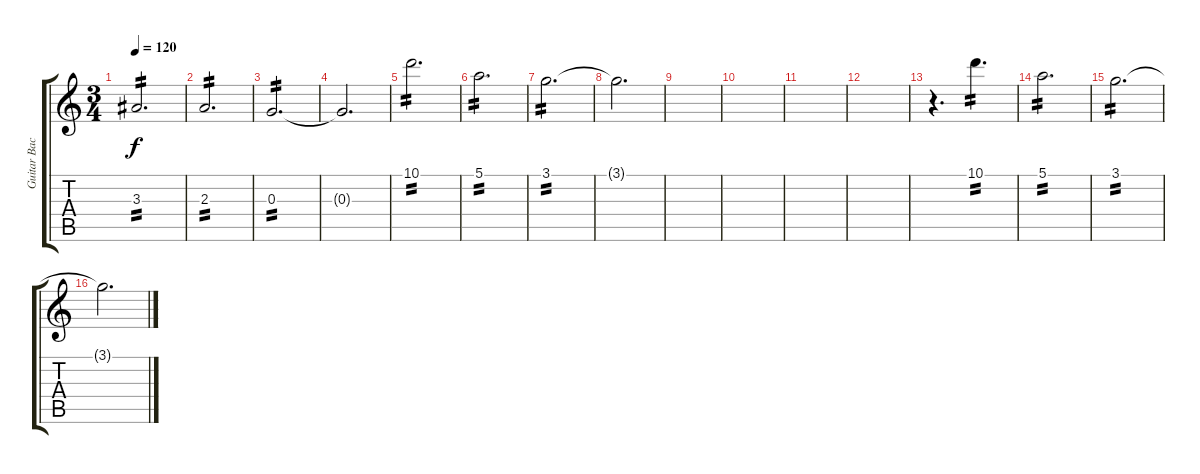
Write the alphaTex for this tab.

\track ("Guitar Backing" "Guitar Bac") {instrument electricguitarjazz}
\staff {score tabs}
\tuning (E4 B3 G3 D3 A2 E2) {hide}
\ts (3 4)
\tempo 120
\clef g2
\ks c
3.3.2{d tp 2 dy f} |
2.3.2{d tp 2} |
0.3.2{d tp 2} |
0.3{t}.2{d} |
10.1.2{d tp 2} |
5.1.2{d tp 2} |
3.1.2{d tp 2} |
3.1{t}.2{d} |
|
|
|
|
r.4{d} 10.1.4{d tp 2} |
5.1.2{d tp 2} |
3.1.2{d tp 2} |
3.1{t}.2{d}
